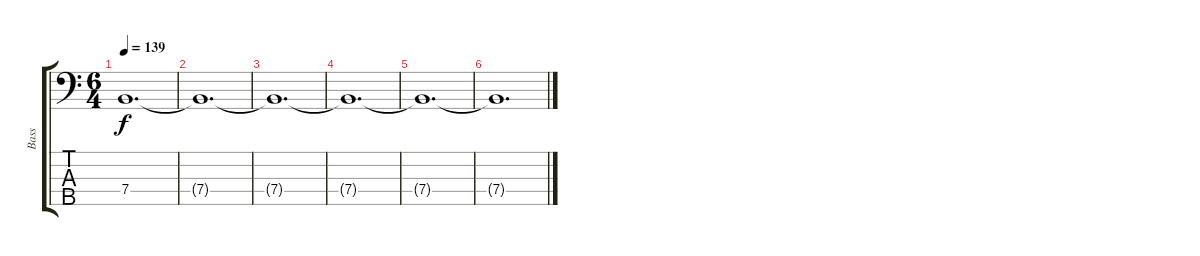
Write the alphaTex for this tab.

\track ("Bass" "Bass") {instrument electricbassfinger}
\staff {score tabs}
\tuning (G2 D2 A1 E1 A0) {hide}
\ts (6 4)
\section ("" "")
\tempo 139
\clef f4
\ks c
7.4.1{d dy f volume 10} |
7.4{t}.1{d} |
7.4{t}.1{d volume 5} |
7.4{t}.1{d} |
7.4{t}.1{d volume 0} |
7.4{t}.1{d}
